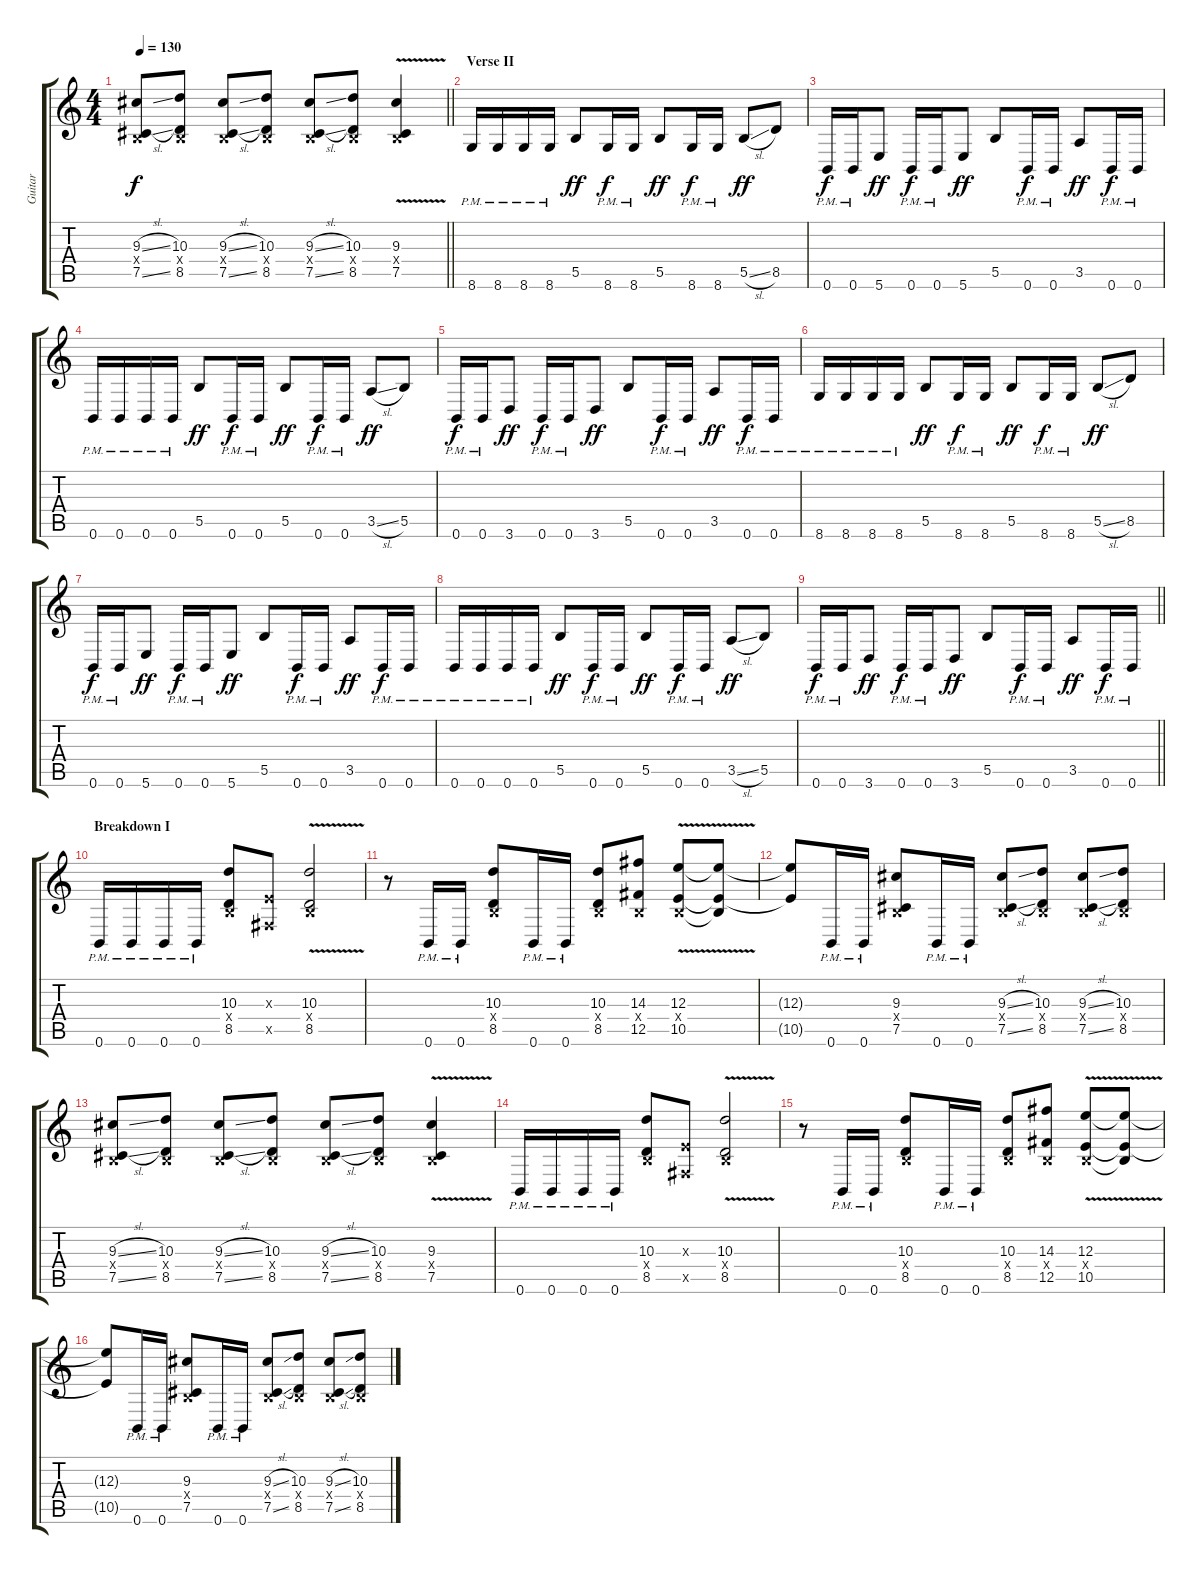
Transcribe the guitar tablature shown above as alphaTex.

\track ("Guitar" "Guitar") {instrument distortionguitar}
\staff {score tabs}
\tuning (Db4 Ab3 E3 B2 Gb2 B1) {hide}
\ts (4 4)
\tempo 130
\clef g2
\barLineRight lightlight
\ks c
(9.3{sl} 0.4{x} 7.5{sl}).8{dy f} (10.3 0.4{x} 8.5).8 (9.3{sl} 0.4{x} 7.5{sl}).8 (10.3 0.4{x} 8.5).8 (9.3{sl} 0.4{x} 7.5{sl}).8 (10.3 0.4{x} 8.5).8 (9.3{v} 0.4{x} 7.5{v}).4 |
\section ("" "Verse II")
8.6{pm}.16 8.6{pm}.16 8.6{pm}.16 8.6{pm}.16 5.5.8{dy ff} 8.6{pm}.16{dy f} 8.6{pm}.16 5.5.8{dy ff} 8.6{pm}.16{dy f} 8.6{pm}.16 5.5{sl}.8{dy ff} 8.5.8 |
0.6{pm}.16{dy f} 0.6{pm}.16 5.6.8{dy ff} 0.6{pm}.16{dy f} 0.6{pm}.16 5.6.8{dy ff} 5.5.8 0.6{pm}.16{dy f} 0.6{pm}.16 3.5.8{dy ff} 0.6{pm}.16{dy f} 0.6{pm}.16 |
0.6{pm}.16 0.6{pm}.16 0.6{pm}.16 0.6{pm}.16 5.5.8{dy ff} 0.6{pm}.16{dy f} 0.6{pm}.16 5.5.8{dy ff} 0.6{pm}.16{dy f} 0.6{pm}.16 3.5{sl}.8{dy ff} 5.5.8 |
0.6{pm}.16{dy f} 0.6{pm}.16 3.6.8{dy ff} 0.6{pm}.16{dy f} 0.6{pm}.16 3.6.8{dy ff} 5.5.8 0.6{pm}.16{dy f} 0.6{pm}.16 3.5.8{dy ff} 0.6{pm}.16{dy f} 0.6{pm}.16 |
8.6{pm}.16 8.6{pm}.16 8.6{pm}.16 8.6{pm}.16 5.5.8{dy ff} 8.6{pm}.16{dy f} 8.6{pm}.16 5.5.8{dy ff} 8.6{pm}.16{dy f} 8.6{pm}.16 5.5{sl}.8{dy ff} 8.5.8 |
0.6{pm}.16{dy f} 0.6{pm}.16 5.6.8{dy ff} 0.6{pm}.16{dy f} 0.6{pm}.16 5.6.8{dy ff} 5.5.8 0.6{pm}.16{dy f} 0.6{pm}.16 3.5.8{dy ff} 0.6{pm}.16{dy f} 0.6{pm}.16 |
0.6{pm}.16 0.6{pm}.16 0.6{pm}.16 0.6{pm}.16 5.5.8{dy ff} 0.6{pm}.16{dy f} 0.6{pm}.16 5.5.8{dy ff} 0.6{pm}.16{dy f} 0.6{pm}.16 3.5{sl}.8{dy ff} 5.5.8 |
\barLineRight lightlight
0.6{pm}.16{dy f} 0.6{pm}.16 3.6.8{dy ff} 0.6{pm}.16{dy f} 0.6{pm}.16 3.6.8{dy ff} 5.5.8 0.6{pm}.16{dy f} 0.6{pm}.16 3.5.8{dy ff} 0.6{pm}.16{dy f} 0.6{pm}.16 |
\section ("" "Breakdown I")
0.6{pm}.16 0.6{pm}.16 0.6{pm}.16 0.6{pm}.16 (10.3 0.4{x} 8.5).8 (0.3{x} 0.5{x}).8 (10.3{v} 0.4{x} 8.5{v}).2 |
r.8 0.6{pm}.16 0.6{pm}.16 (10.3 0.4{x} 8.5).8 0.6{pm}.16 0.6{pm}.16 (10.3 0.4{x} 8.5).8 (14.3 0.4{x} 12.5).8 (12.3{v} 0.4{x} 10.5{v}).8 (12.3{t} 0.4{t} 10.5{t}).8 |
(12.3{t} 10.5{t}).8 0.6{pm}.16 0.6{pm}.16 (9.3 0.4{x} 7.5).8 0.6{pm}.16 0.6{pm}.16 (9.3{sl} 0.4{x} 7.5{sl}).8 (10.3 0.4{x} 8.5).8 (9.3{sl} 0.4{x} 7.5{sl}).8 (10.3 0.4{x} 8.5).8 |
(9.3{sl} 0.4{x} 7.5{sl}).8 (10.3 0.4{x} 8.5).8 (9.3{sl} 0.4{x} 7.5{sl}).8 (10.3 0.4{x} 8.5).8 (9.3{sl} 0.4{x} 7.5{sl}).8 (10.3 0.4{x} 8.5).8 (9.3{v} 0.4{x} 7.5{v}).4 |
0.6{pm}.16 0.6{pm}.16 0.6{pm}.16 0.6{pm}.16 (10.3 0.4{x} 8.5).8 (0.3{x} 0.5{x}).8 (10.3{v} 0.4{x} 8.5{v}).2 |
r.8 0.6{pm}.16 0.6{pm}.16 (10.3 0.4{x} 8.5).8 0.6{pm}.16 0.6{pm}.16 (10.3 0.4{x} 8.5).8 (14.3 0.4{x} 12.5).8 (12.3{v} 0.4{x} 10.5{v}).8 (12.3{t} 0.4{t} 10.5{t}).8 |
(12.3{t} 10.5{t}).8 0.6{pm}.16 0.6{pm}.16 (9.3 0.4{x} 7.5).8 0.6{pm}.16 0.6{pm}.16 (9.3{sl} 0.4{x} 7.5{sl}).8 (10.3 0.4{x} 8.5).8 (9.3{sl} 0.4{x} 7.5{sl}).8 (10.3 0.4{x} 8.5).8
